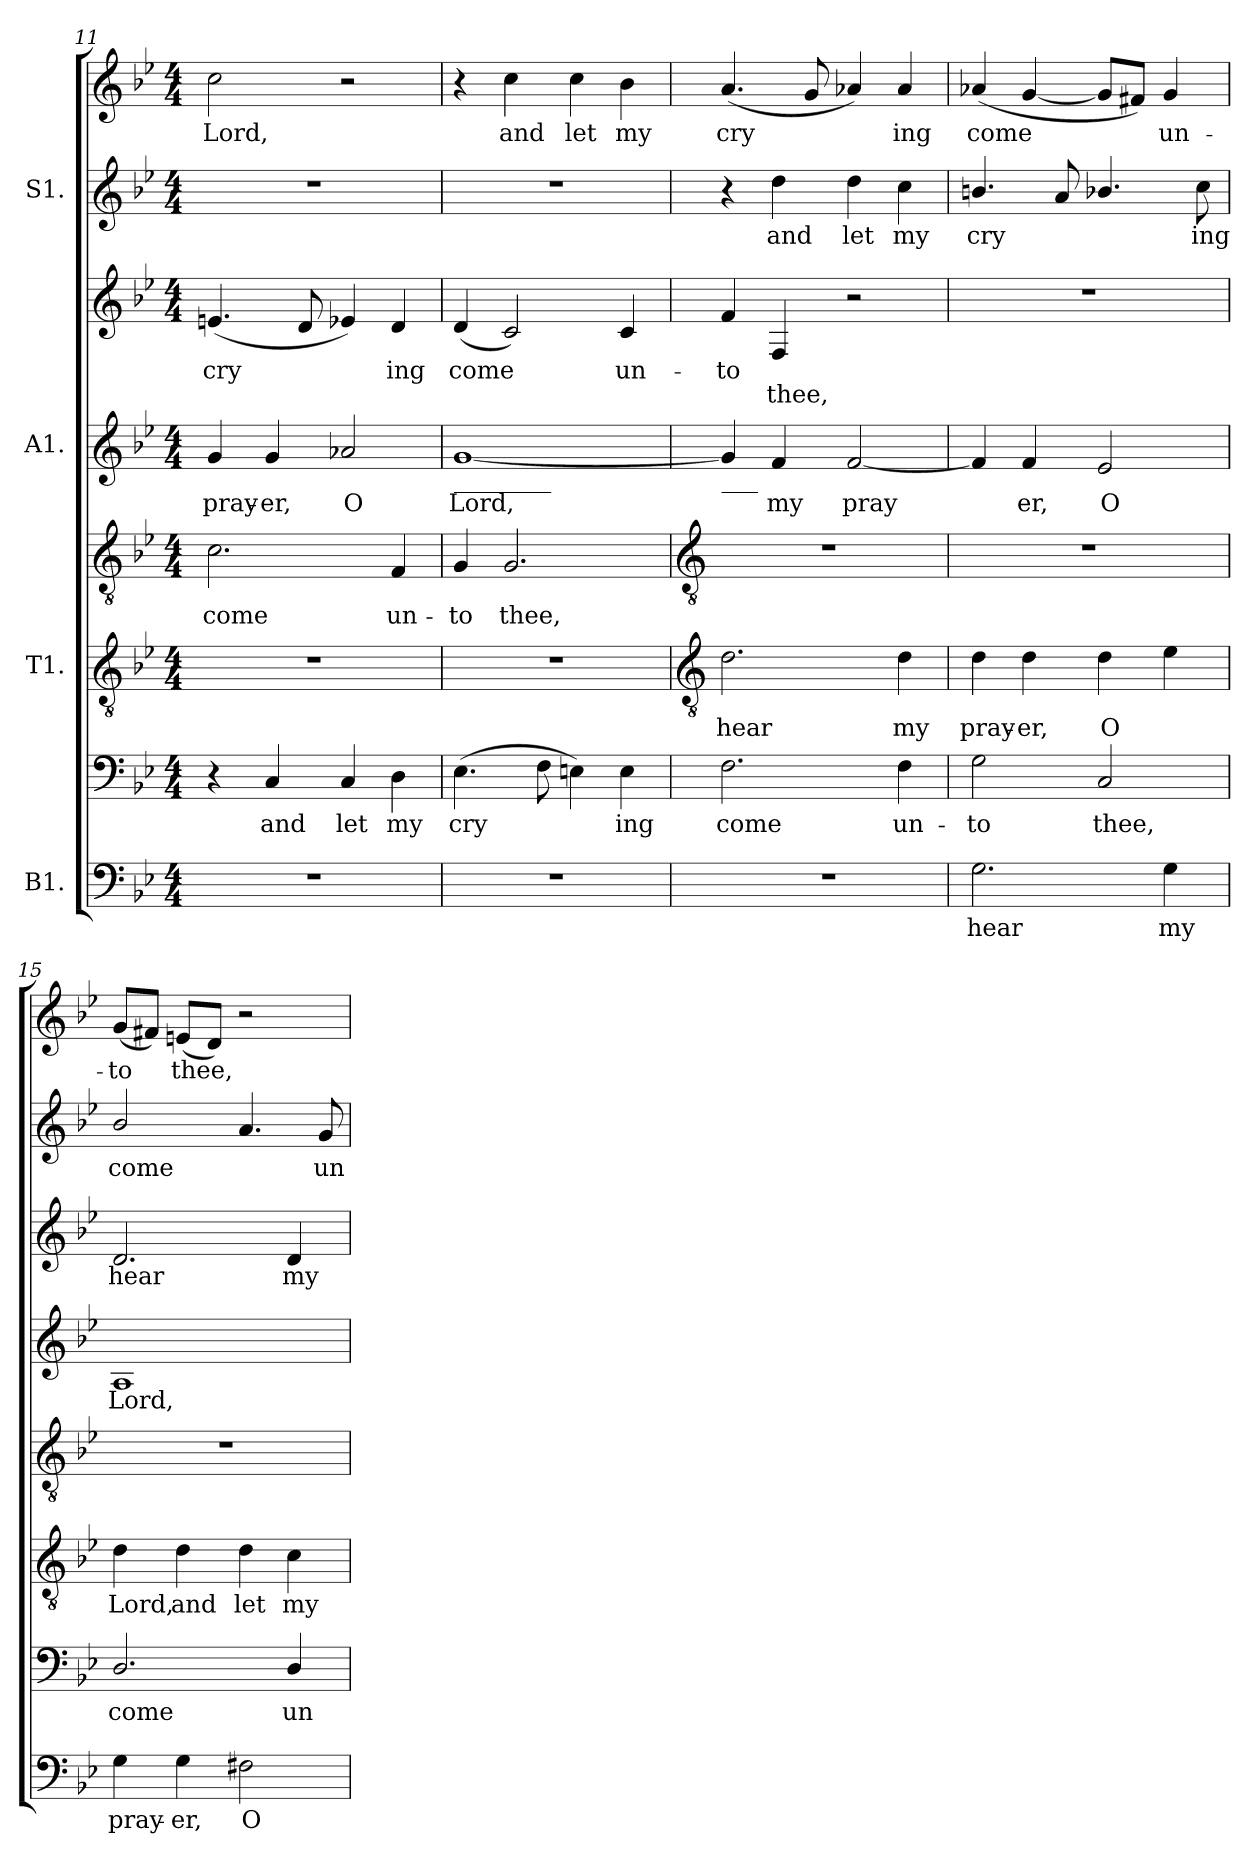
**kern	**text	**kern	**text	**kern	**text	**kern	**text	**kern	**text	**kern	**text	**text	**kern	**text	**kern	**text
*part4	*part4	*part4	*part4	*part3	*part3	*part3	*part3	*part2	*part2	*part2	*part2	*part2	*part1	*part1	*part1	*part1
*staff8	*staff8	*staff7	*staff7	*staff6	*staff6	*staff5	*staff5	*staff4	*staff4	*staff3	*staff3	*staff3	*staff2	*staff2	*staff1	*staff1
*I"B1.	*	*	*	*I"T1.	*	*	*	*I"A1.	*	*	*	*	*I"S1.	*	*	*
*clefF4	*	*clefF4	*	*clefGv2	*	*clefGv2	*	*clefG2	*	*clefG2	*	*	*clefG2	*	*clefG2	*
*k[b-e-]	*	*k[b-e-]	*	*k[b-e-]	*	*k[b-e-]	*	*k[b-e-]	*	*k[b-e-]	*	*	*k[b-e-]	*	*k[b-e-]	*
*B-:	*	*B-:	*	*B-:	*	*B-:	*	*B-:	*	*B-:	*	*	*B-:	*	*B-:	*
*M4/4	*	*M4/4	*	*M4/4	*	*M4/4	*	*M4/4	*	*M4/4	*	*	*M4/4	*	*M4/4	*
=11	=11	=11	=11	=11	=11	=11	=11	=11	=11	=11	=11	=11	=11	=11	=11	=11
!	!	!	!	!	!	!	!LO:LY:b	!	!LO:LY:b	!	!LO:LY:b	!	!	!	!	!LO:LY:b
1r	.	4r	.	1r	.	2.c	come	4g	pray-	(<4.en	cry	.	1r	.	2cc	Lord,
!	!	!	!LO:LY:b	!	!	!	!	!	!LO:LY:b	!	!	!	!	!	!	!
.	.	4C	and	.	.	.	.	4g	-er,	.	.	.	.	.	.	.
.	.	.	.	.	.	.	.	.	.	8d	.	.	.	.	.	.
!	!	!	!LO:LY:b	!	!	!	!	!	!LO:LY:b	!	!	!	!	!	!	!
.	.	4C	let	.	.	.	.	2a-X	O	4e-X)	.	.	.	.	2r	.
!	!	!	!LO:LY:b	!	!	!	!LO:LY:b	!	!	!	!LO:LY:b	!	!	!	!	!
.	.	4D	my	.	.	4F	un-	.	.	4d	ing	.	.	.	.	.
=12	=12	=12	=12	=12	=12	=12	=12	=12	=12	=12	=12	=12	=12	=12	=12	=12
!	!	!	!	!	!	!	!	!LO:TX:b:t=________	!	!	!	!	!	!	!	!
!	!	!	!LO:LY:b	!	!	!	!LO:LY:b	!	!LO:LY:b	!	!LO:LY:b	!	!	!	!	!
1r	.	(>4.E-	cry	1r	.	4G	-to	[1g	-Lord,	(<4d	come	.	1r	.	4r	.
!	!	!	!	!	!	!	!LO:LY:b	!	!	!	!	!	!	!	!	!LO:LY:b
.	.	.	.	.	.	2.G	thee,	.	.	2c)	.	.	.	.	4cc	and
.	.	8F	.	.	.	.	.	.	.	.	.	.	.	.	.	.
!	!	!	!	!	!	!	!	!	!	!	!	!	!	!	!	!LO:LY:b
.	.	4En)	.	.	.	.	.	.	.	.	.	.	.	.	4cc	let
!	!	!	!LO:LY:b	!	!	!	!	!	!	!	!LO:LY:b	!	!	!	!	!LO:LY:b
.	.	4E	ing	.	.	.	.	.	.	4c	un-	.	.	.	4b-	my
!!LO:LB:g=z
=13	=13	=13	=13	=13	=13	=13	=13	=13	=13	=13	=13	=13	=13	=13	=13	=13
*	*	*	*	*clefGv2	*	*clefGv2	*	*	*	*	*	*	*	*	*	*
!	!	!	!	!	!	!	!	!LO:TX:b:t=___	!	!	!	!	!	!	!	!
!	!	!	!LO:LY:b	!	!LO:LY:b	!	!	!	!	!	!LO:LY:b	!	!	!	!	!LO:LY:b
1r	.	2.F	come	2.d	hear	1r	.	4g]	.	4f	-to	.	4r	.	(<4.a	cry
!	!	!	!	!	!	!	!	!	!LO:LY:b	!	!	!LO:LY:b	!	!LO:LY:b	!	!
.	.	.	.	.	.	.	.	4f	my	4F	.	thee,	4dd	and	.	.
.	.	.	.	.	.	.	.	.	.	.	.	.	.	.	8g	.
!	!	!	!	!	!	!	!	!	!LO:LY:b	!	!	!	!	!LO:LY:b	!	!
.	.	.	.	.	.	.	.	[2f	pray	2r	.	.	4dd	let	4a-X)	.
!	!	!	!LO:LY:b	!	!LO:LY:b	!	!	!	!	!	!	!	!	!LO:LY:b	!	!LO:LY:b
.	.	4F	un-	4d	my	.	.	.	.	.	.	.	4cc	my	4a-	ing
=14	=14	=14	=14	=14	=14	=14	=14	=14	=14	=14	=14	=14	=14	=14	=14	=14
!	!LO:LY:b	!	!LO:LY:b	!	!LO:LY:b	!	!	!	!	!	!	!	!	!LO:LY:b	!	!LO:LY:b
2.G	hear	2G	-to	4d	pray-	1r	.	4f]	.	1r	.	.	4.bn/	-cry	(<4a-X	come
!	!	!	!	!	!LO:LY:b	!	!	!	!LO:LY:b	!	!	!	!	!	!	!
.	.	.	.	4d	-er,	.	.	4f	er,	.	.	.	.	.	[4g	.
.	.	.	.	.	.	.	.	.	.	.	.	.	8a/	.	.	.
!	!	!	!LO:LY:b	!	!LO:LY:b	!	!	!	!LO:LY:b	!	!	!	!	!	!	!
.	.	2C	thee,	4d	O	.	.	2e-	O	.	.	.	4.b-X/	.	8gL]	.
.	.	.	.	.	.	.	.	.	.	.	.	.	.	.	8f#XJ)	.
!	!LO:LY:b	!	!	!	!	!	!	!	!	!	!	!	!	!	!	!LO:LY:b
4G	my	.	.	4e-	.	.	.	.	.	.	.	.	.	.	4g	un-
!	!	!	!	!	!	!	!	!	!	!	!	!	!	!LO:LY:b	!	!
.	.	.	.	.	.	.	.	.	.	.	.	.	8cc	ing	.	.
=15	=15	=15	=15	=15	=15	=15	=15	=15	=15	=15	=15	=15	=15	=15	=15	=15
!	!LO:LY:b	!	!LO:LY:b	!	!LO:LY:b	!	!	!	!LO:LY:b	!	!LO:LY:b	!	!	!LO:LY:b	!	!LO:LY:b
4G	-pray-	2.D/	come	4d	Lord,	1r	.	1A	Lord,	2.d	hear	.	2b-/	come	(<8gL	to
.	.	.	.	.	.	.	.	.	.	.	.	.	.	.	8f#XJ)	.
!	!LO:LY:b	!	!	!	!LO:LY:b	!	!	!	!	!	!	!	!	!	!	!LO:LY:b
4G	-er,	.	.	4d	and	.	.	.	.	.	.	.	.	.	(<8enL	thee,
.	.	.	.	.	.	.	.	.	.	.	.	.	.	.	8dJ)	.
!	!LO:LY:b	!	!	!	!LO:LY:b	!	!	!	!	!	!	!	!	!	!	!
2F#X	O	.	.	4d	let	.	.	.	.	.	.	.	4.a	.	2r	.
!	!	!	!LO:LY:b	!	!LO:LY:b	!	!	!	!	!	!LO:LY:b	!	!	!	!	!
.	.	4D/	un-	4c	my	.	.	.	.	4d	my	.	.	.	.	.
!	!	!	!	!	!	!	!	!	!	!	!	!	!	!LO:LY:b	!	!
.	.	.	.	.	.	.	.	.	.	.	.	.	8g	un-	.	.
=	=	=	=	=	=	=	=	=	=	=	=	=	=	=	=	=
*-	*-	*-	*-	*-	*-	*-	*-	*-	*-	*-	*-	*-	*-	*-	*-	*-
